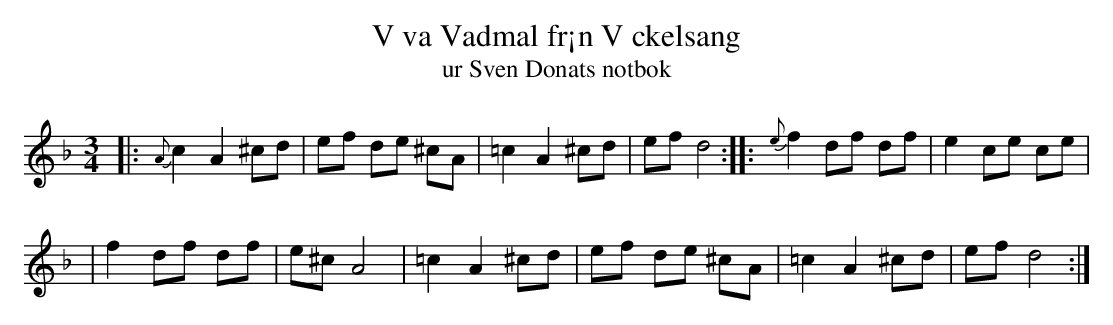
X:1
T: V va Vadmal fr¡n V ckelsang
T: ur Sven Donats notbok
M: 3/4
L: 1/8
K: Dm
|: {A}c2 A2 ^cd | ef de ^cA | =c2 A2 ^cd | ef d4 :||: {e}f2 df df | e2 ce ce |
| f2 df df | e^c A4 | =c2 A2 ^cd | ef de ^cA | =c2 A2 ^cd | ef d4 :|
